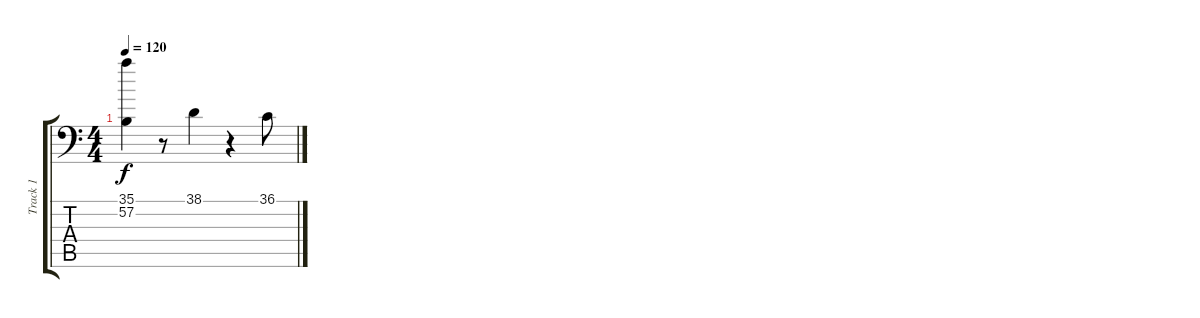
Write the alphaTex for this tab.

\track ("Track 1" "Track 1") {instrument acousticgrandpiano}
\staff {score tabs}
\tuning (C-1 C-1 C-1 C-1 C-1 C-1) {hide}
\ts (4 4)
\tempo 120
\clef f4
\ks c
(35.1 57.2).4{dy f} r.8 38.1.4 r.4 36.1.8
